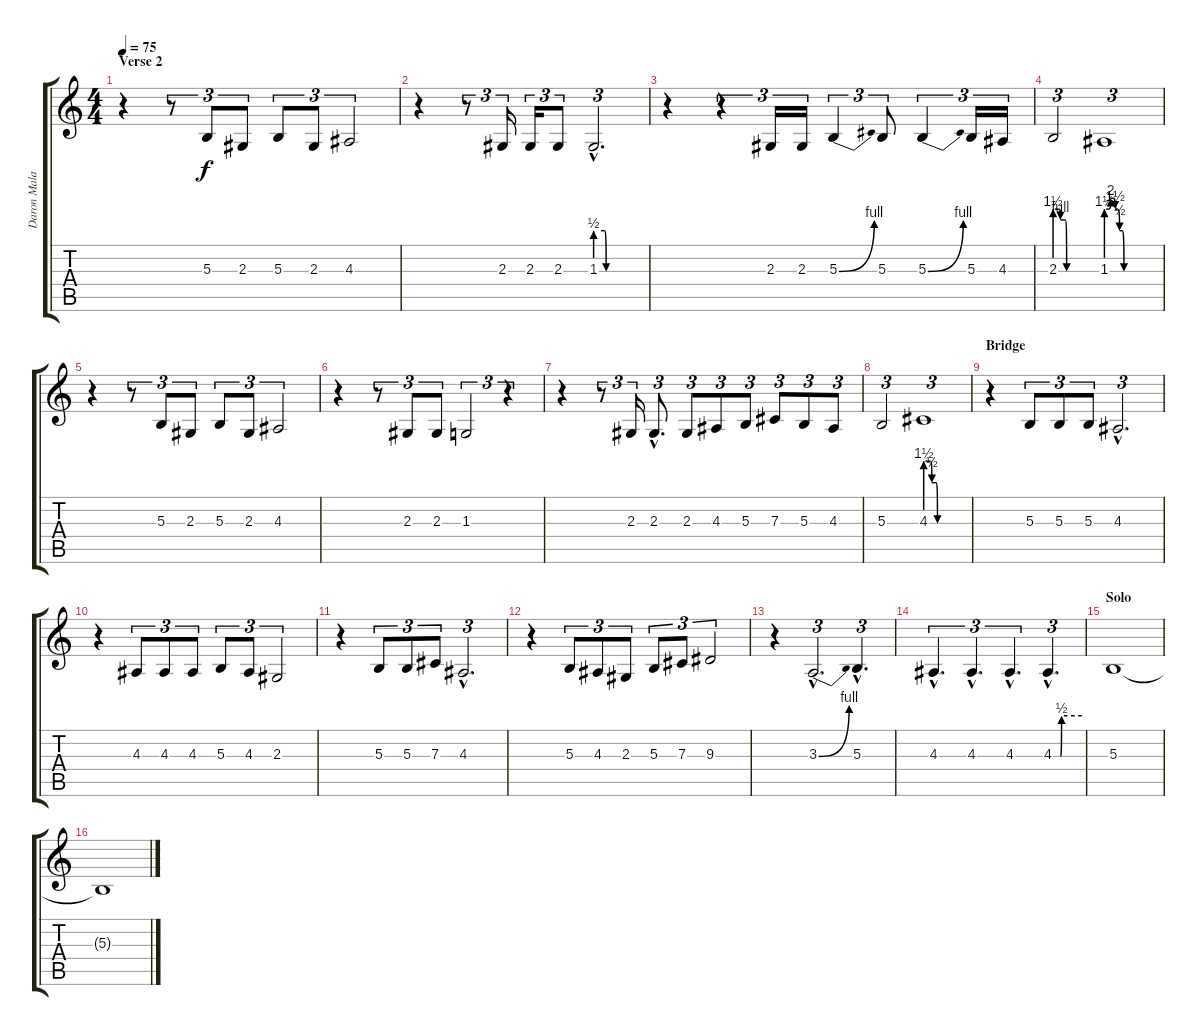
\track ("Daron Malakian (Vocals)" "Daron Mala") {instrument violin}
\staff {score tabs}
\tuning (Eb4 Bb3 Gb3 Db3 Ab2 Eb2) {hide}
\ts (4 4)
\section ("" "Verse 2")
\tempo 75
\clef g2
\ks c
r.4{dy f} r.8{tu (3 2)} 5.3.8{tu (3 2)} 2.3.8{tu (3 2)} 5.3.8{tu (3 2)} 2.3.8{tu (3 2)} 4.3.2{tu (3 2)} |
r.4 r.8{tu (3 2)} 2.3.16{tu (3 2)} 2.3.16{tu (3 2)} 2.3.8{tu (3 2)} 1.3{be (custom 0 2 11 2 13 0 60 0) hac}.2{d tu (3 2)} |
r.4 r.4{tu (3 2)} 2.3.16{tu (3 2)} 2.3.16{tu (3 2)} 5.3{be (bend 0 0 60 4)}.4{tu (3 2)} 5.3.8{tu (3 2)} 5.3{be (bend 0 0 60 4)}.4{tu (3 2)} 5.3.16{tu (3 2)} 4.3.16{tu (3 2)} |
2.3{be (custom 0 6 6 6 8 4 15 4 17 0 23 0 32 0 42 0 60 0)}.2{tu (3 2)} 1.3{be (custom 0 6 3 6 5 8 8 8 10 6 13 6 15 2 18 2 20 0 60 0)}.1{tu (3 2)} |
r.4 r.8{tu (3 2)} 5.3.8{tu (3 2)} 2.3.8{tu (3 2)} 5.3.8{tu (3 2)} 2.3.8{tu (3 2)} 4.3.2{tu (3 2)} |
r.4 r.8{tu (3 2)} 2.3.8{tu (3 2)} 2.3.8{tu (3 2)} 1.3.2{tu (3 2)} r.4{tu (3 2)} |
r.4 r.8{tu (3 2)} 2.3.16{tu (3 2)} 2.3{hac}.8{d tu (3 2)} 2.3.8{tu (3 2)} 4.3.8{tu (3 2)} 5.3.8{tu (3 2)} 7.3.8{tu (3 2)} 5.3.8{tu (3 2)} 4.3.8{tu (3 2)} |
5.3.2{tu (3 2)} 4.3{be (custom 0 6 7 6 9 2 15 2 17 0 19 0 32 0 60 0)}.1{tu (3 2)} |
\section ("" "Bridge")
r.4 5.3.8{tu (3 2)} 5.3.8{tu (3 2)} 5.3.8{tu (3 2)} 4.3{hac}.2{d tu (3 2)} |
r.4 4.3.8{tu (3 2)} 4.3.8{tu (3 2)} 4.3.8{tu (3 2)} 5.3.8{tu (3 2)} 4.3.8{tu (3 2)} 2.3.2{tu (3 2)} |
r.4 5.3.8{tu (3 2)} 5.3.8{tu (3 2)} 7.3.8{tu (3 2)} 4.3{hac}.2{d tu (3 2)} |
r.4 5.3.8{tu (3 2)} 4.3.8{tu (3 2)} 2.3.8{tu (3 2)} 5.3.8{tu (3 2)} 7.3.8{tu (3 2)} 9.3.2{tu (3 2)} |
r.4 3.3{be (bend 0 0 60 4) hac}.2{d tu (3 2)} 5.3{hac}.4{d tu (3 2)} |
4.3{hac}.4{d tu (3 2)} 4.3{hac}.4{d tu (3 2)} 4.3{hac}.4{d tu (3 2)} 4.3{be (custom 0 0 15 0 17 2 60 2) hac}.4{d tu (3 2)} |
\section ("" "Solo")
5.3.1{volume 9} |
5.3{t}.1{volume 4}
